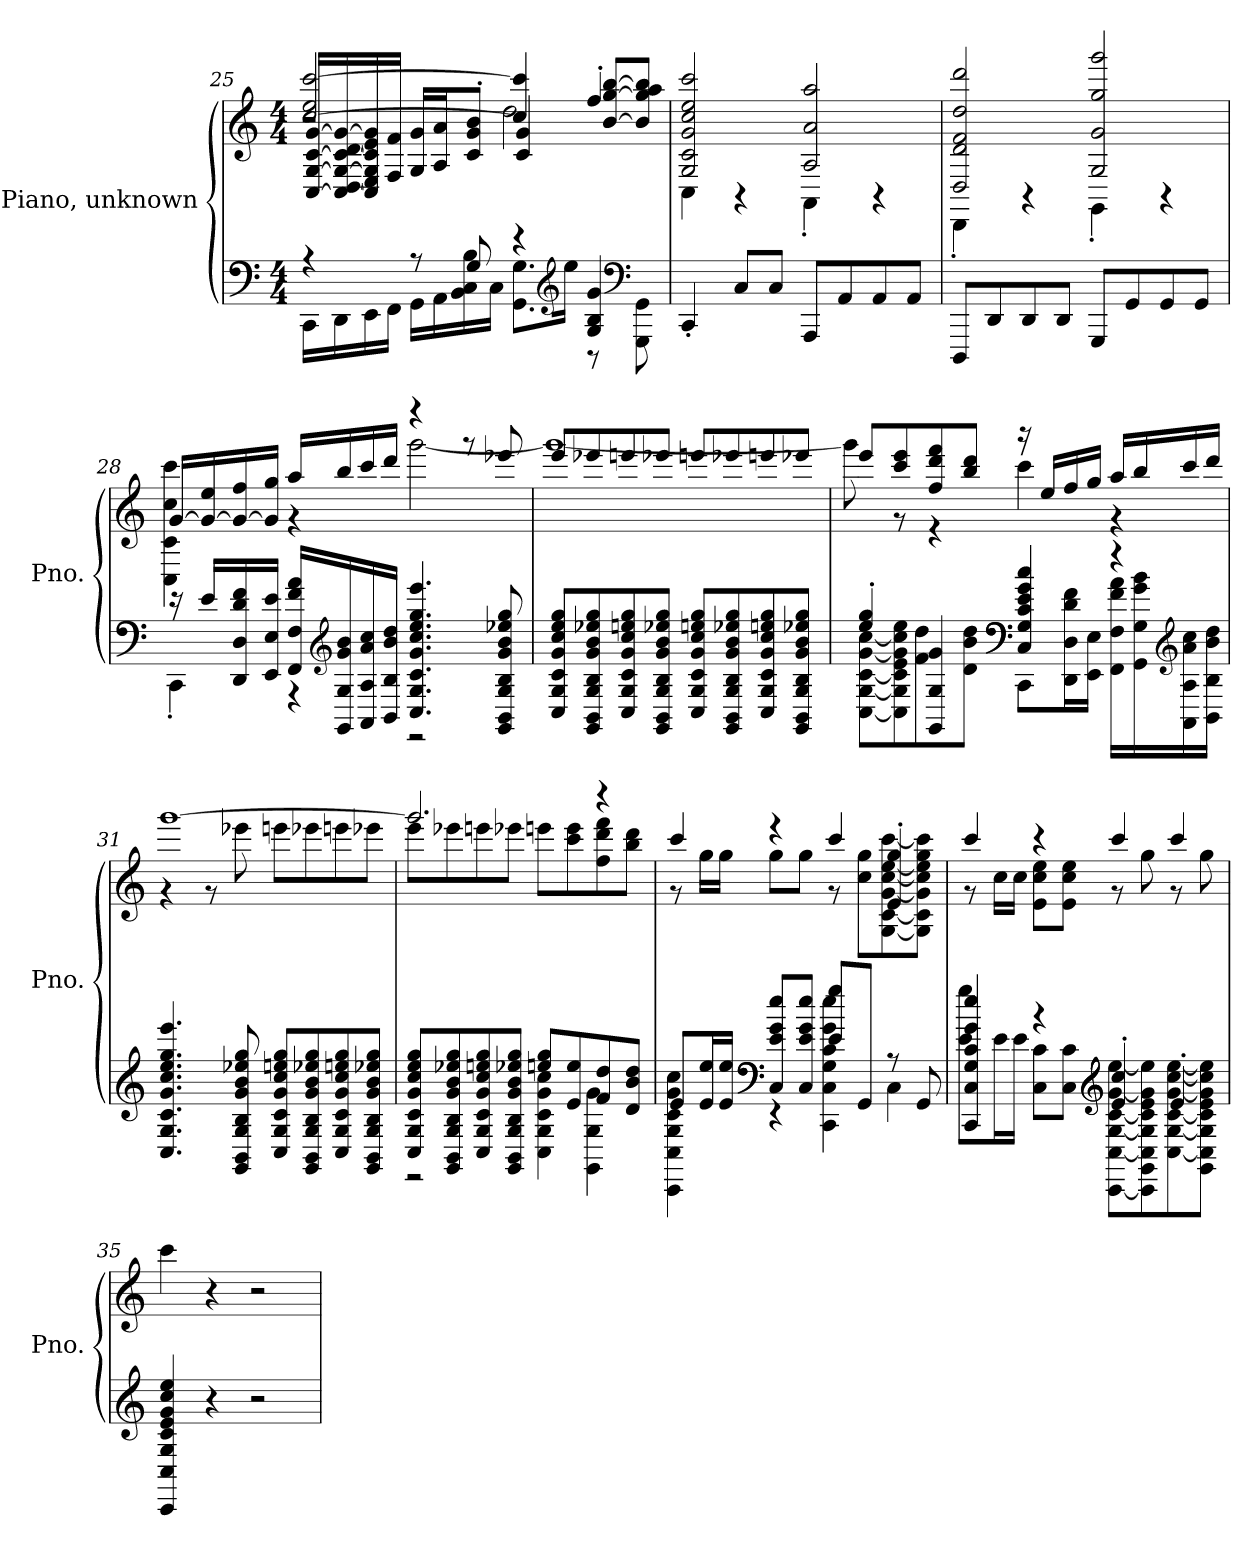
**kern	**kern
*part1	*part1
*staff2	*staff1
*I"Piano, unknown	*
*I'Pno.	*
*clefF4	*clefG2
*k[]	*k[]
*M4/4	*M4/4
=25	=25
*^	*^
*	*	*	*^
4r	16CC\LL	[2cc/ 2ee/ [2ccc/	2r	[16C/ [16G/ [16c/ [16g/LL
.	16DD\	.	.	16C/_ 16D/ 16G/_ 16c/_ 16d/ 16g/_
.	16EE\	.	.	16C/] 16E/ 16G/] 16c/] 16e/ 16g/]
.	16FF\JJ	.	.	16F/ 16f/JJ
8r	16GG\LL	.	.	16G/ 16g/LL
.	16AA\	.	.	16A/ 16a/J
8G/	16BB\ 16C\ 16B\	.	.	8c/' 8g/' 8b/'J
.	16C\JJ	.	.	.
4r	8.GG\ 8.G\L	4cc/] 4ccc/]	2dd\	4c/ 4g/
*clefG2	*	*	*	*
.	16ee\Jk	.	.	.
4G/ 4B/ 4g/	8r	4ff'/	.	[8b/ [8gg/ [8bb/L
*clefF4	*	*	*	*
.	8GGG\ 8GG\	.	.	8b/] 8gg/] 8aa/ 8bb/]J
*v	*v	*	*	*
*	*	*v	*v
!!LO:LB:g=z
=26	=26	=26
4CC'/	2G/ 2c/ 2g/ 2cc/ 2ee/ 2ccc/	4C\
8C/L	.	4r
8C/J	.	.
8AAA/L	2A/ 2a/ 2aa/	4AA'\
8AA/	.	.
8AA/	.	4r
8AA/J	.	.
=27	=27	=27
8DDD/L	2D/ 2d/ 2f/ 2dd/ 2ddd/	4DD'\
8DD/	.	.
8DD/	.	4r
8DD/J	.	.
8GGG/L	2G/ 2g/ 2gg/ 2ggg/	4GG'\
8GG/	.	.
8GG/	.	4r
8GG/J	.	.
=28	=28	=28
*^	*	*
16r	4CC'\	[16g/LL	4C\ 4c\ 4cc\ 4ccc\
16e/LL	.	16g/_ 16ee/	.
16DD/ 16D/ 16d/ 16f/	.	16g/_ 16ff/	.
16EE/ 16E/ 16e/JJ	.	16g/] 16gg/JJ	.
16FF/ 16F/ 16f/ 16a/LL	4r	16aa/LL	4r
*clefG2	*	*	*
16GG/ 16G/ 16g/ 16b/	.	16bb/	.
16AA/ 16A/ 16a/ 16cc/	.	16ccc/	.
16BB/ 16B/ 16b/ 16dd/JJ	.	16ddd/JJ	.
4.C/ 4.G/ 4.c/ 4.g/ 4.cc/ 4.ee/ 4.gg/ 4.eee/	2r	4r	[2ggg\
.	.	8r	.
8GG/ 8BB/ 8G/ 8B/ 8g/ 8b/ 8ee-X/ 8gg/	.	8eee-X/	.
*v	*v	*	*
!!LO:PB:g=z	!!
=29	=29	=29
8C/ 8G/ 8c/ 8g/ 8cc/ 8ee/ 8gg/L	8eee/L	1ggg_
8GG/ 8BB/ 8G/ 8B/ 8g/ 8b/ 8ee-X/ 8gg/	8eee-X/	.
8C/ 8G/ 8c/ 8g/ 8cc/ 8een/ 8gg/	8eeen/	.
8GG/ 8BB/ 8G/ 8B/ 8g/ 8b/ 8ee-X/ 8gg/J	8eee-X/J	.
8C/ 8G/ 8c/ 8g/ 8cc/ 8een/ 8gg/L	8eeen/L	.
8GG/ 8BB/ 8G/ 8B/ 8g/ 8b/ 8ee-X/ 8gg/	8eee-X/	.
8C/ 8G/ 8c/ 8g/ 8cc/ 8een/ 8gg/	8eeen/	.
8GG/ 8BB/ 8G/ 8B/ 8g/ 8b/ 8ee-X/ 8gg/J	8eee-X/J	.
=30	=30	=30
*^	*	*
4ee/' 4gg/'	[8C\ [8G\ [8c\ [8g\ [8cc\L	8eee/L	8ggg\]
.	8C\] 8G\] 8c\] 8e\ 8g\] 8cc\] 8ee\	8ccc/ 8eee/	8r
4GG/ 4G/ 4g/	8f\ 8dd\	8ff/ 8ddd/ 8fff/	4r
.	8d\ 8b\ 8dd\J	8bb/ 8ddd/J	.
*clefF4	*	*	*
4C/ 4G/ 4c/ 4e/ 4g/ 4cc/	8CC\L	16r	4ccc\
.	.	16ee/LL	.
.	16DD\ 16D\ 16d\ 16f\L	16ff/	.
.	16EE\ 16E\JJ	16gg/JJ	.
4r	16FF\ 16F\ 16f\ 16a\LL	16aa/LL	4r
.	16GG\ 16G\ 16g\ 16b\	16bb/	.
*clefG2	*	*	*
.	16AA\ 16A\ 16a\ 16cc\	16ccc/	.
.	16BB\ 16B\ 16b\ 16dd\JJ	16ddd/JJ	.
*v	*v	*	*
=31	=31	=31
4.C/ 4.G/ 4.c/ 4.g/ 4.cc/ 4.ee/ 4.gg/ 4.eee/	[1ggg	4r
.	.	8r
8GG/ 8BB/ 8G/ 8B/ 8g/ 8b/ 8ee-X/ 8gg/	.	8eee-X\
8C/ 8G/ 8c/ 8g/ 8cc/ 8een/ 8gg/L	.	8eeen\L
8GG/ 8BB/ 8G/ 8B/ 8g/ 8b/ 8ee-X/ 8gg/	.	8eee-X\
8C/ 8G/ 8c/ 8g/ 8cc/ 8een/ 8gg/	.	8eeen\
8GG/ 8BB/ 8G/ 8B/ 8g/ 8b/ 8ee-X/ 8gg/J	.	8eee-X\J
!!LO:LB:g=z	!!
=32	=32	=32
*^	*	*
8C/ 8G/ 8c/ 8g/ 8cc/ 8ee/ 8gg/L	2r	2.ggg/]	8eee\L
8GG/ 8BB/ 8G/ 8B/ 8g/ 8b/ 8ee-X/ 8gg/	.	.	8eee-X\
8C/ 8G/ 8c/ 8g/ 8cc/ 8een/ 8gg/	.	.	8eeen\
8GG/ 8BB/ 8G/ 8B/ 8g/ 8b/ 8ee-X/ 8gg/J	.	.	8eee-X\J
8een/ 8gg/L	4C\ 4G\ 4c\ 4g\ 4cc\	.	8eeen\L
8e/ 8ee/	.	.	8ccc\ 8eee\
8f/ 8dd/	4GG\ 4G\ 4g\	4r	8ff\ 8ddd\ 8fff\
8d/ 8b/ 8dd/J	.	.	8bb\ 8ddd\J
=33	=33	=33	=33
8e/L	4CC\ 4C\ 4G\ 4c\ 4g\ 4cc\	4ccc/	8r
16e/ 16ee/L	.	.	16gg\LL
16e/ 16ee/JJ	.	.	16gg\JJ
*clefF4	*	*	*
8C/ 8e/ 8g/ 8ee/L	4r	4r	8gg\L
8C/ 8e/ 8g/ 8ee/J	.	.	8gg\J
8e/ 8gg/L	4CC\ 4C\ 4G\ 4c\ 4g\ 4ee\	4ccc/	8r
8GG/J	.	.	8cc\ 8gg\L
8r	4C\	4e/' 4gg/'	[8G\ [8c\ [8g\ [8cc\ [8ee\ [8ccc\
8GG/	.	.	8G\] 8c\] 8g\] 8cc\] 8ee\] 8gg\ 8ccc\]J
=34	=34	=34	=34
4CC/ 4C/ 4G/ 4c/ 4g/ 4ee/	8e\ 8gg\L	4ccc/	8r
.	16e\L	.	16cc\LL
.	16e\JJ	.	16cc\JJ
4r	8C\ 8c\L	4r	8e\ 8cc\ 8ee\L
.	8C\ 8c\J	.	8e\ 8cc\ 8ee\J
*clefG2	*	*	*
4e/' 4cc/'	[8CC\ [8C\ [8G\ [8c\ [8g\ [8ee\L	4ccc/	8r
.	8CC\] 8GG\ 8C\] 8G\] 8c\] 8e\ 8g\] 8ee\]	.	8gg\
4e'/	[8C\ [8G\ [8c\ [8g\ [8cc\ [8ee\	4ccc/	8r
.	8GG\ 8C\] 8G\] 8c\] 8e\ 8g\] 8cc\] 8ee\]J	.	8gg\
*v	*v	*	*
*	*v	*v
!!LO:LB:g=z
=35	=35
4CC/ 4C/ 4G/ 4c/ 4e/ 4g/ 4cc/ 4ee/	4ccc\
4r	4r
2r	2r
=	=
*-	*-
